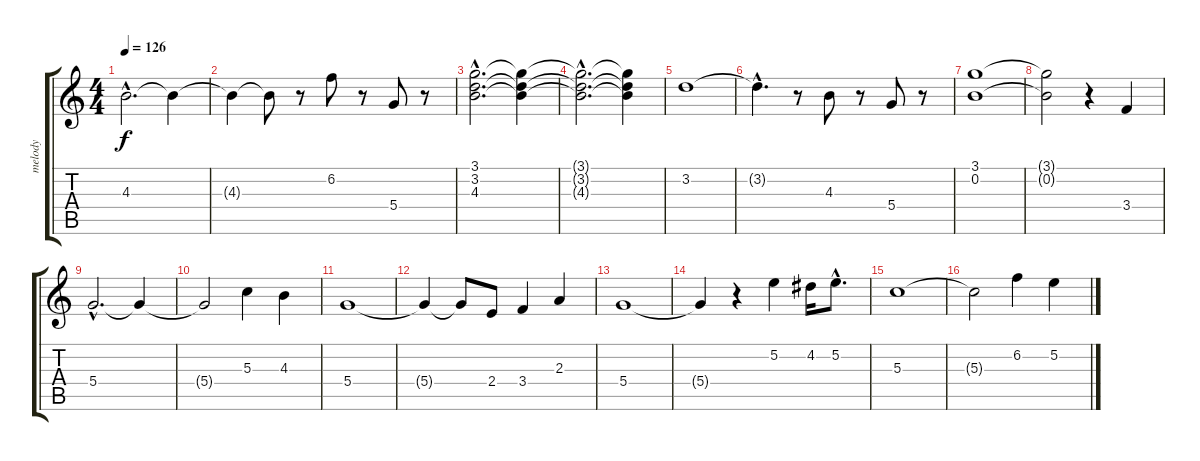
\track ("melody" "melody") {instrument distortionguitar}
\staff {score tabs}
\tuning (E4 B3 G3 D3 A2 E2) {hide}
\ts (4 4)
\tempo 126
\clef g2
\ks c
4.3{hac}.2{d dy f} 4.3{t}.4 |
4.3{t}.4 4.3{t}.8 r.8 6.2.8 r.8 5.4.8 r.8 |
(3.1{hac} 3.2{hac} 4.3{hac}).2{d} (3.1{t} 3.2{t} 4.3{t}).4 |
(3.1{hac t} 3.2{hac t} 4.3{hac t}).2{d} (3.1{t} 3.2{t} 4.3{t}).4 |
3.2.1 |
3.2{hac t}.4{d} r.8 4.3.8 r.8 5.4.8 r.8 |
(3.1 0.2).1 |
(3.1{t} 0.2{t}).2 r.4 3.4.4 |
5.4{hac}.2{d} 5.4{t}.4 |
5.4{t}.2 5.3.4 4.3.4 |
5.4.1 |
5.4{t}.4 5.4{t}.8 2.4.8 3.4.4 2.3.4 |
5.4.1 |
5.4{t}.4 r.4 5.2.4 4.2.16 5.2{hac}.8{d} |
5.3.1 |
5.3{t}.2 6.2.4 5.2.4
